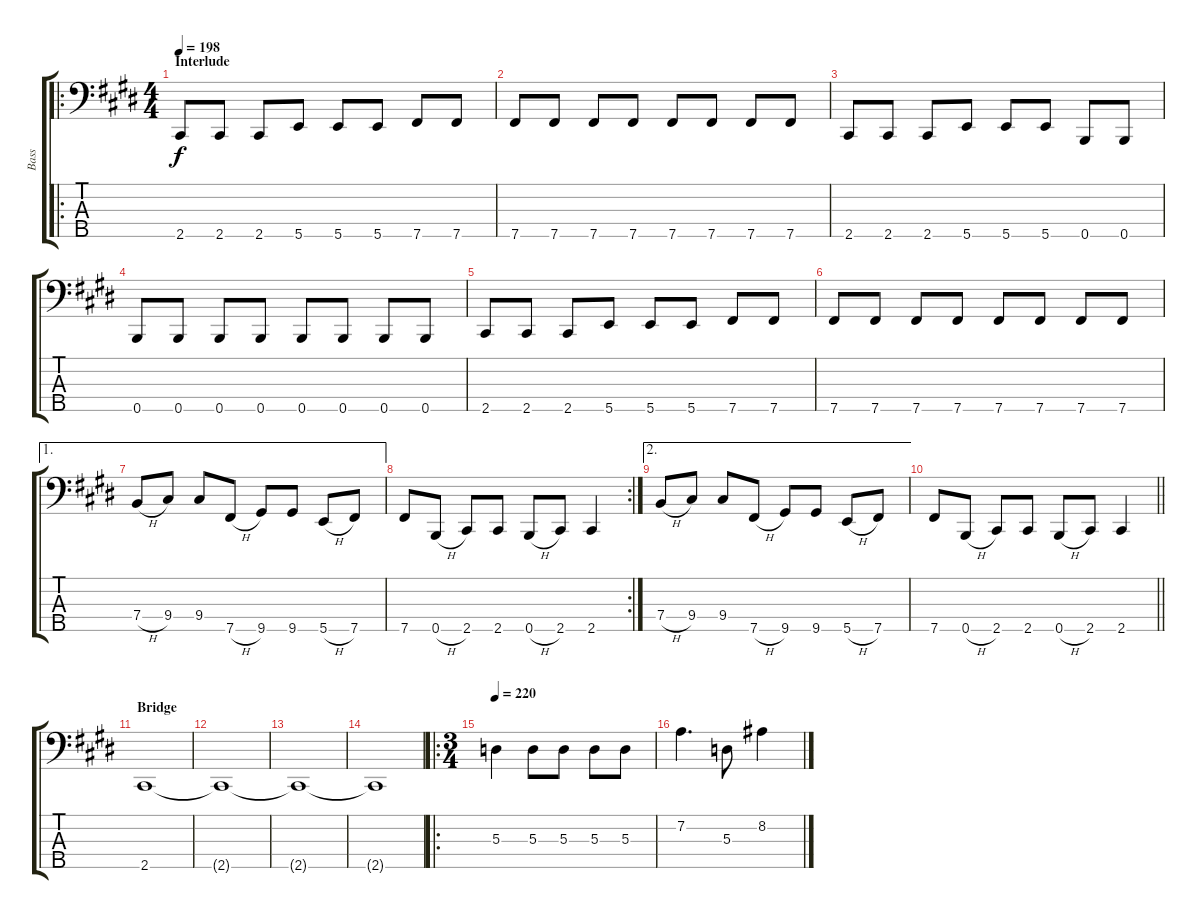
\track ("Bass" "Bass") {instrument electricbassfinger}
\staff {score tabs}
\tuning (G2 D2 A1 E1 B0) {hide}
\ro
\ts (4 4)
\section ("" "Interlude")
\tempo 198
\clef f4
\ks e
2.5.8{dy f} 2.5.8 2.5.8 5.5.8 5.5.8 5.5.8 7.5.8 7.5.8 |
7.5.8 7.5.8 7.5.8 7.5.8 7.5.8 7.5.8 7.5.8 7.5.8 |
2.5.8 2.5.8 2.5.8 5.5.8 5.5.8 5.5.8 0.5.8 0.5.8 |
0.5.8 0.5.8 0.5.8 0.5.8 0.5.8 0.5.8 0.5.8 0.5.8 |
2.5.8 2.5.8 2.5.8 5.5.8 5.5.8 5.5.8 7.5.8 7.5.8 |
7.5.8 7.5.8 7.5.8 7.5.8 7.5.8 7.5.8 7.5.8 7.5.8 |
\ae 1
7.4{h}.8 9.4.8 9.4.8 7.5{h}.8 9.5.8 9.5.8 5.5{h}.8 7.5.8 |
\rc 2
7.5.8 0.5{h}.8 2.5.8 2.5.8 0.5{h}.8 2.5.8 2.5.4 |
\ae 2
7.4{h}.8 9.4.8 9.4.8 7.5{h}.8 9.5.8 9.5.8 5.5{h}.8 7.5.8 |
\barLineRight lightlight
7.5.8 0.5{h}.8 2.5.8 2.5.8 0.5{h}.8 2.5.8 2.5.4 |
\section ("" "Bridge")
2.5.1 |
2.5{t}.1 |
2.5{t}.1 |
2.5{t}.1 |
\ro
\ts (3 4)
\tempo 220
5.3.4 5.3.8 5.3.8 5.3.8 5.3.8 |
7.2.4{d} 5.3.8 8.2.4
